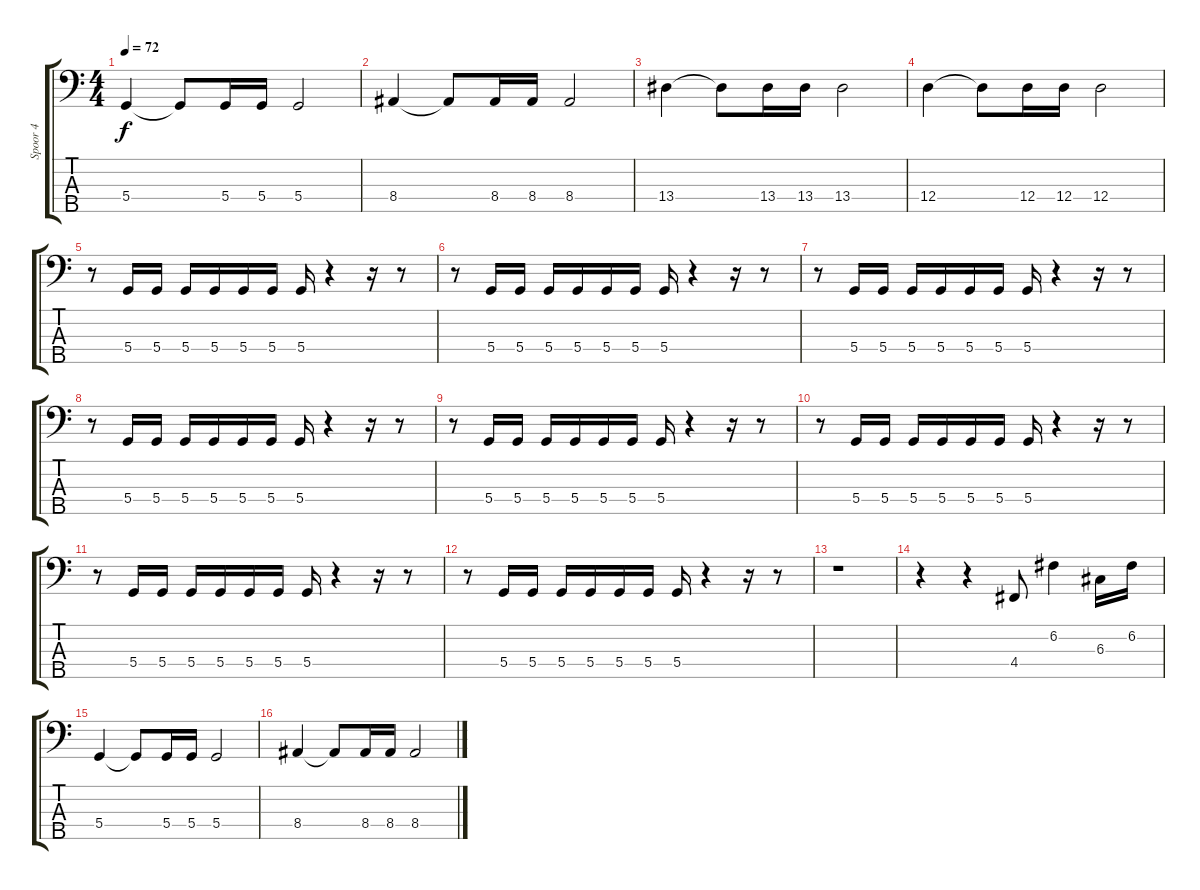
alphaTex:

\track ("Spoor 4" "Spoor 4") {instrument electricbassfinger}
\staff {score tabs}
\tuning (F2 C2 G1 D1 A0) {hide}
\ts (4 4)
\tempo 72
\clef f4
\ks c
5.4.4{dy f} 5.4{t}.8 5.4.16 5.4.16 5.4.2 |
8.4.4 8.4{t}.8 8.4.16 8.4.16 8.4.2 |
13.4.4 13.4{t}.8 13.4.16 13.4.16 13.4.2 |
12.4.4 12.4{t}.8 12.4.16 12.4.16 12.4.2 |
r.8 5.4.16 5.4.16 5.4.16 5.4.16 5.4.16 5.4.16 5.4.16 r.4 r.16 r.8 |
r.8 5.4.16 5.4.16 5.4.16 5.4.16 5.4.16 5.4.16 5.4.16 r.4 r.16 r.8 |
r.8 5.4.16 5.4.16 5.4.16 5.4.16 5.4.16 5.4.16 5.4.16 r.4 r.16 r.8 |
r.8 5.4.16 5.4.16 5.4.16 5.4.16 5.4.16 5.4.16 5.4.16 r.4 r.16 r.8 |
r.8 5.4.16 5.4.16 5.4.16 5.4.16 5.4.16 5.4.16 5.4.16 r.4 r.16 r.8 |
r.8 5.4.16 5.4.16 5.4.16 5.4.16 5.4.16 5.4.16 5.4.16 r.4 r.16 r.8 |
r.8 5.4.16 5.4.16 5.4.16 5.4.16 5.4.16 5.4.16 5.4.16 r.4 r.16 r.8 |
r.8 5.4.16 5.4.16 5.4.16 5.4.16 5.4.16 5.4.16 5.4.16 r.4 r.16 r.8 |
r.1 |
r.4 r.4 4.4.8 6.2.4 6.3.16 6.2.16 |
5.4.4 5.4{t}.8 5.4.16 5.4.16 5.4.2 |
8.4.4 8.4{t}.8 8.4.16 8.4.16 8.4.2
